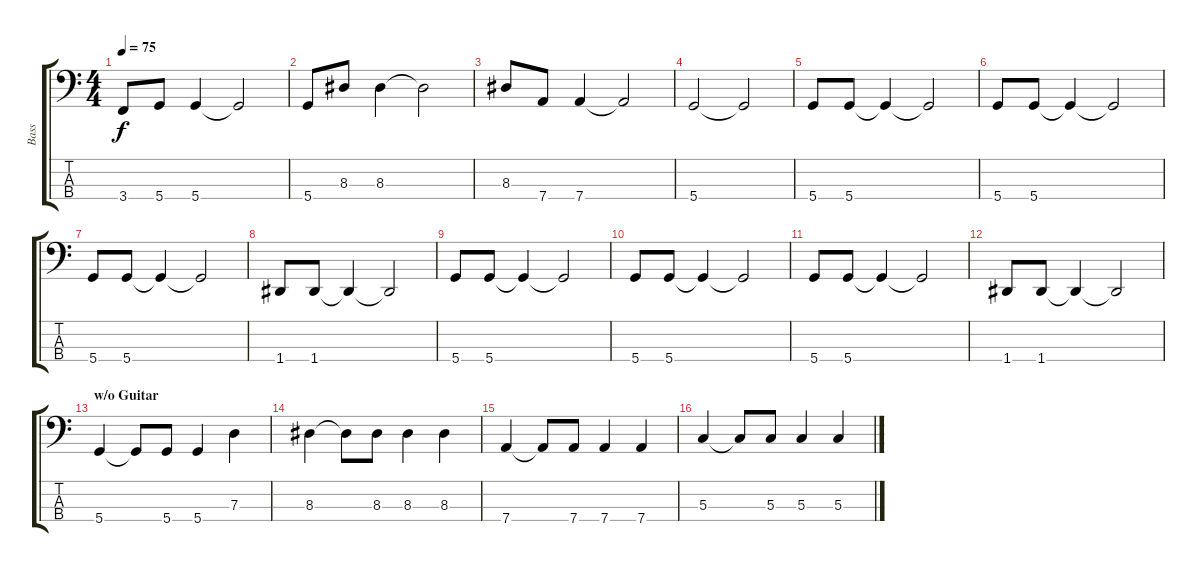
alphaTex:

\track ("Bass" "Bass") {instrument electricbassfinger}
\staff {score tabs}
\tuning (F2 C2 G1 D1) {hide}
\ts (4 4)
\tempo 75
\clef f4
\ks c
3.4.8{dy f} 5.4.8 5.4.4 5.4{t}.2 |
5.4.8 8.3.8 8.3.4 8.3{t}.2 |
8.3.8 7.4.8 7.4.4 7.4{t}.2 |
5.4.2 5.4{t}.2 |
5.4.8 5.4.8 5.4{t}.4 5.4{t}.2 |
5.4.8 5.4.8 5.4{t}.4 5.4{t}.2 |
5.4.8 5.4.8 5.4{t}.4 5.4{t}.2 |
1.4.8 1.4.8 1.4{t}.4 1.4{t}.2 |
5.4.8 5.4.8 5.4{t}.4 5.4{t}.2 |
5.4.8 5.4.8 5.4{t}.4 5.4{t}.2 |
5.4.8 5.4.8 5.4{t}.4 5.4{t}.2 |
1.4.8 1.4.8 1.4{t}.4 1.4{t}.2 |
\section ("" "w/o Guitar")
5.4.4 5.4{t}.8 5.4.8 5.4.4 7.3.4 |
8.3.4 8.3{t}.8 8.3.8 8.3.4 8.3.4 |
7.4.4 7.4{t}.8 7.4.8 7.4.4 7.4.4 |
5.3.4 5.3{t}.8 5.3.8 5.3.4 5.3.4
